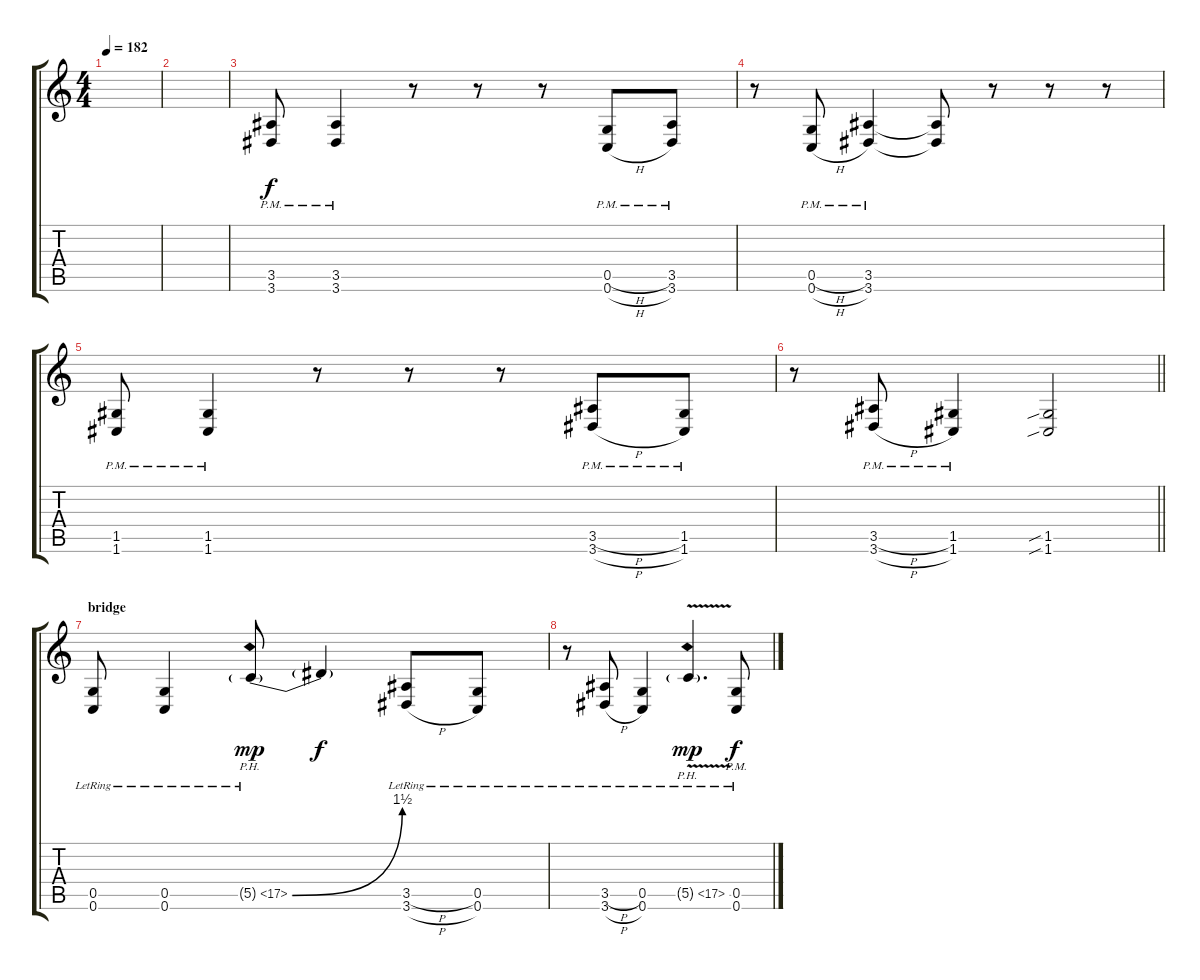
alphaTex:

\track "" {instrument distortionguitar}
\staff {score tabs}
\tuning (D4 A3 F3 C3 G2 C2) {hide}
\ts (4 4)
\tempo 182
\clef g2
\ks c
|
|
(3.5{pm} 3.6{pm}).8 (3.5{pm} 3.6{pm}).4 r.8 r.8 r.8 (0.5{h pm} 0.6{h pm}).8 (3.5{pm} 3.6{pm}).8 |
r.8 (0.5{h pm} 0.6{h pm}).8 (3.5{pm} 3.6{pm}).4 (3.5{t} 3.6{t}).8 r.8 r.8 r.8 |
(1.5{pm} 1.6{pm}).8 (1.5{pm} 1.6{pm}).4 r.8 r.8 r.8 (3.5{h pm} 3.6{h pm}).8 (1.5{pm} 1.6{pm}).8 |
\barLineRight lightlight
r.8 (3.5{h pm} 3.6{h pm}).8 (1.5{pm} 1.6{pm}).4 (1.5{sib} 1.6{sib}).2 |
\section ("" "bridge")
(0.5{lr} 0.6{lr}).8 (0.5{lr} 0.6{lr}).4 5.5{be (bend 0 0 60 6) ph 12 g lr}.8{dy mp} 5.5{t}.4{dy f} (3.5{h lr} 3.6{h lr}).8 (0.5{lr} 0.6{lr}).8 |
r.8 (3.5{h lr} 3.6{h lr}).8 (0.5{lr} 0.6{lr}).4 5.5{ph 12 v g lr}.4{d dy mp} (0.5{pm lr} 0.6{pm lr}).8{dy f}
